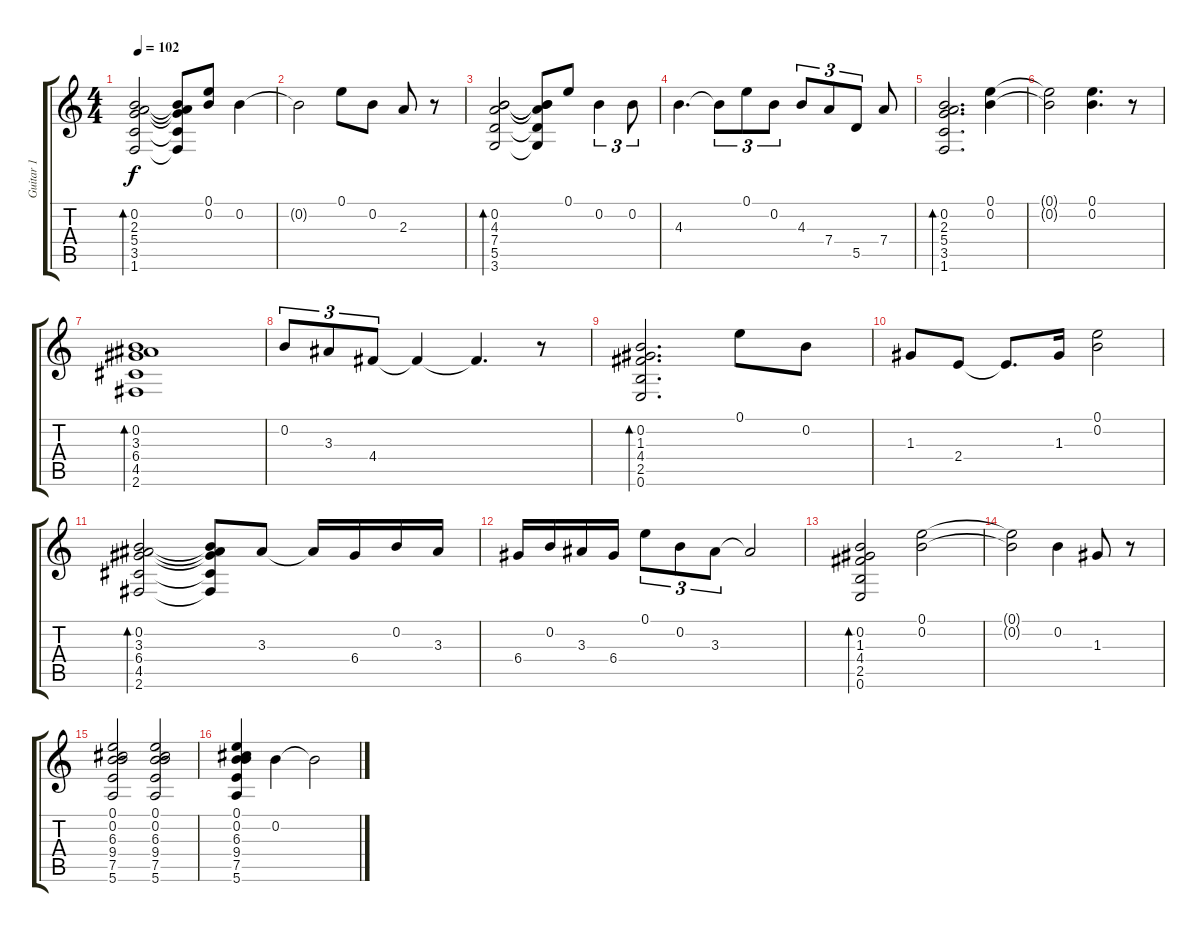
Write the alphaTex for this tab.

\track ("Guitar 1" "Guitar 1") {instrument acousticguitarsteel}
\staff {score tabs}
\tuning (E4 B3 G3 D3 A2 E2) {hide}
\ts (4 4)
\tempo 102
\clef g2
\ks c
(0.2 2.3 5.4 3.5 1.6).2{bd 120 dy f} (0.2{t} 2.3{t} 5.4{t} 3.5{t} 1.6{t}).8 (0.1 0.2).8 0.2.4 |
0.2{t}.2 0.1.8 0.2.8 2.3.8 r.8 |
(0.2 4.3 7.4 5.5 3.6).2{bd 120} (0.2{t} 4.3{t} 7.4{t} 5.5{t} 3.6{t}).8 0.1.8 0.2.4{tu (3 2)} 0.2.8{tu (3 2)} |
4.3.4{d} 4.3{t}.8{tu (3 2)} 0.1.8{tu (3 2)} 0.2.8{tu (3 2)} 4.3.8{tu (3 2)} 7.4.8{tu (3 2)} 5.5.8{tu (3 2)} 7.4.8 |
(0.2 2.3 5.4 3.5 1.6).2{d bd 120} (0.1 0.2).4 |
(0.1{t} 0.2{t}).2 (0.1 0.2).4{d} r.8 |
(0.2 3.3 6.4 4.5 2.6).1{bd 120} |
0.2.8{tu (3 2)} 3.3.8{tu (3 2)} 4.4.8{tu (3 2)} 4.4{t}.4 4.4{t}.4{d} r.8 |
(0.2 1.3 4.4 2.5 0.6).2{d bd 120} 0.1.8 0.2.8 |
1.3.8 2.4.8 2.4{t}.8{d} 1.3.16 (0.1 0.2).2 |
(0.2 3.3 6.4 4.5 2.6).2{bd 120} (0.2{t} 3.3{t} 6.4{t} 4.5{t} 2.6{t}).8 3.3.8 3.3{t}.16 6.4.16 0.2.16 3.3.16 |
6.4.16 0.2.16 3.3.16 6.4.16 0.1.8{tu (3 2)} 0.2.8{tu (3 2)} 3.3.8{tu (3 2)} 3.3{t}.2 |
(0.2 1.3 4.4 2.5 0.6).2{bd 120} (0.1 0.2).2 |
(0.1{t} 0.2{t}).2 0.2.4 1.3.8 r.8 |
(0.1 0.2 6.3 9.4 7.5 5.6).2 (0.1 0.2 6.3 9.4 7.5 5.6).2 |
(0.1 0.2 6.3 9.4 7.5 5.6).4 0.2.4 0.2{t}.2
